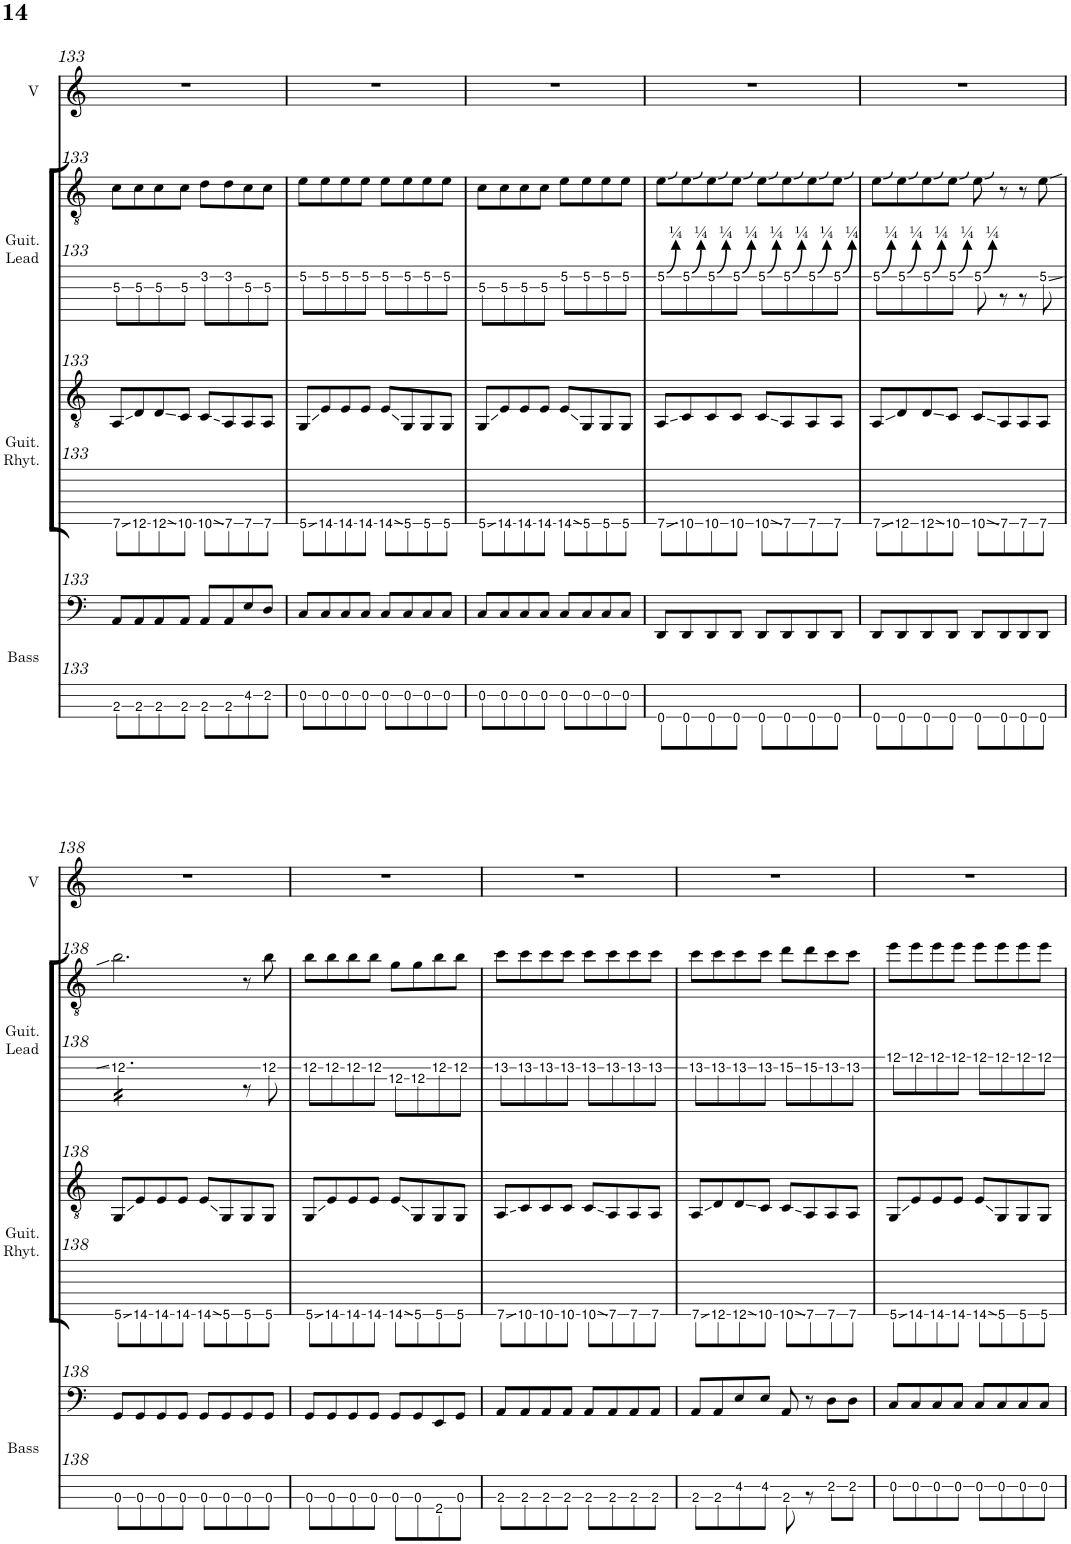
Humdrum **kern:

**kern	**kern	**kern	**kern	**kern	**kern	**kern
*part7	*part6	*part5	*part4	*part3	*part2	*part1
*staff7	*staff6	*staff5	*staff4	*staff3	*staff2	*staff1
*I"Bass Guitar D Stanard D-G-C-F	*I"Bass Guitar D Stanard D-G-C-F	*I"Electric Guitar Rhythm Drop D	*I"Electric Guitar Rhythm Drop D	*I"Electric Guitar Lead Drop D	*I"Electric Guitar Lead Drop D	*I"Women Vocals
*I'Bass	*I'Bass	*I'Guit. Rhyt.	*I'Guit. Rhyt.	*I'Guit. Lead	*I'Guit. Lead	*I'V
!!LO:PB:g=z
*	*clefF4	*	*clefGv2	*	*clefGv2	*clefG2
*Trd7c12	*Trd7c12	*	*	*	*	*
*k[]	*k[]	*k[]	*k[]	*k[]	*k[]	*k[]
*M4/4	*M4/4	*M4/4	*M4/4	*M4/4	*M4/4	*M4/4
=133	=133	=133	=133	=133	=133	=133
8AA\L	8AA/L	8AA\L	8AA/L	8c\L	8c\L	1r
8AA\	8AA/	8D\	8D/	8c\	8c\	.
8AA\	8AA/	8D\	8D/	8c\	8c\	.
8AA\J	8AA/J	8C\J	8C/J	8c\J	8c\J	.
8AA\L	8AA/L	8C\L	8C/L	8d\L	8d\L	.
8AA\	8AA/	8AA\	8AA/	8d\	8d\	.
8E\	8E/	8AA\	8AA/	8c\	8c\	.
8D\J	8D/J	8AA\J	8AA/J	8c\J	8c\J	.
=134	=134	=134	=134	=134	=134	=134
8C\L	8C/L	8GG\L	8GG/L	8e\L	8e\L	1r
8C\	8C/	8E\	8E/	8e\	8e\	.
8C\	8C/	8E\	8E/	8e\	8e\	.
8C\J	8C/J	8E\J	8E/J	8e\J	8e\J	.
8C\L	8C/L	8E\L	8E/L	8e\L	8e\L	.
8C\	8C/	8GG\	8GG/	8e\	8e\	.
8C\	8C/	8GG\	8GG/	8e\	8e\	.
8C\J	8C/J	8GG\J	8GG/J	8e\J	8e\J	.
=135	=135	=135	=135	=135	=135	=135
8C\L	8C/L	8GG\L	8GG/L	8c\L	8c\L	1r
8C\	8C/	8E\	8E/	8c\	8c\	.
8C\	8C/	8E\	8E/	8c\	8c\	.
8C\J	8C/J	8E\J	8E/J	8c\J	8c\J	.
8C\L	8C/L	8E\L	8E/L	8e\L	8e\L	.
8C\	8C/	8GG\	8GG/	8e\	8e\	.
8C\	8C/	8GG\	8GG/	8e\	8e\	.
8C\J	8C/J	8GG\J	8GG/J	8e\J	8e\J	.
=136	=136	=136	=136	=136	=136	=136
8DD\L	8DD/L	8AA\L	8AA/L	8e\L	8e\L	1r
8DD\	8DD/	8C\	8C/	8e\	8e\	.
8DD\	8DD/	8C\	8C/	8e\	8e\	.
8DD\J	8DD/J	8C\J	8C/J	8e\J	8e\J	.
8DD\L	8DD/L	8C\L	8C/L	8e\L	8e\L	.
8DD\	8DD/	8AA\	8AA/	8e\	8e\	.
8DD\	8DD/	8AA\	8AA/	8e\	8e\	.
8DD\J	8DD/J	8AA\J	8AA/J	8e\J	8e\J	.
=137	=137	=137	=137	=137	=137	=137
8DD\L	8DD/L	8AA\L	8AA/L	8e\L	8e\L	1r
8DD\	8DD/	8D\	8D/	8e\	8e\	.
8DD\	8DD/	8D\	8D/	8e\	8e\	.
8DD\J	8DD/J	8C\J	8C/J	8e\J	8e\J	.
8DD\L	8DD/L	8C\L	8C/L	8e\	8e\	.
8DD\	8DD/	8AA\	8AA/	8r	8r	.
8DD\	8DD/	8AA\	8AA/	8r	8r	.
8DD\J	8DD/J	8AA\J	8AA/J	8e\	8e\	.
!!LO:LB:g=z
=138	=138	=138	=138	=138	=138	=138
8GG\L	8GG/L	8GG\L	8GG/L	2.b\	2.b\	1r
8GG\	8GG/	8E\	8E/	.	.	.
8GG\	8GG/	8E\	8E/	.	.	.
8GG\J	8GG/J	8E\J	8E/J	.	.	.
8GG\L	8GG/L	8E\L	8E/L	.	.	.
8GG\	8GG/	8GG\	8GG/	.	.	.
8GG\	8GG/	8GG\	8GG/	8r	8r	.
8GG\J	8GG/J	8GG\J	8GG/J	8b\	8b\	.
=139	=139	=139	=139	=139	=139	=139
8GG\L	8GG/L	8GG\L	8GG/L	8b\L	8b\L	1r
8GG\	8GG/	8E\	8E/	8b\	8b\	.
8GG\	8GG/	8E\	8E/	8b\	8b\	.
8GG\J	8GG/J	8E\J	8E/J	8b\J	8b\J	.
8GG\L	8GG/L	8E\L	8E/L	8g\L	8g\L	.
8GG\	8GG/	8GG\	8GG/	8g\	8g\	.
8EE\	8EE/	8GG\	8GG/	8b\	8b\	.
8GG\J	8GG/J	8GG\J	8GG/J	8b\J	8b\J	.
=140	=140	=140	=140	=140	=140	=140
8AA\L	8AA/L	8AA\L	8AA/L	8cc\L	8cc\L	1r
8AA\	8AA/	8C\	8C/	8cc\	8cc\	.
8AA\	8AA/	8C\	8C/	8cc\	8cc\	.
8AA\J	8AA/J	8C\J	8C/J	8cc\J	8cc\J	.
8AA\L	8AA/L	8C\L	8C/L	8cc\L	8cc\L	.
8AA\	8AA/	8AA\	8AA/	8cc\	8cc\	.
8AA\	8AA/	8AA\	8AA/	8cc\	8cc\	.
8AA\J	8AA/J	8AA\J	8AA/J	8cc\J	8cc\J	.
=141	=141	=141	=141	=141	=141	=141
8AA\L	8AA/L	8AA\L	8AA/L	8cc\L	8cc\L	1r
8AA\	8AA/	8D\	8D/	8cc\	8cc\	.
8E\	8E/	8D\	8D/	8cc\	8cc\	.
8E\J	8E/J	8C\J	8C/J	8cc\J	8cc\J	.
8AA\	8AA/	8C\L	8C/L	8dd\L	8dd\L	.
8r	8r	8AA\	8AA/	8dd\	8dd\	.
8D\L	8D\L	8AA\	8AA/	8cc\	8cc\	.
8D\J	8D\J	8AA\J	8AA/J	8cc\J	8cc\J	.
=142	=142	=142	=142	=142	=142	=142
8C\L	8C/L	8GG\L	8GG/L	8ee\L	8ee\L	1r
8C\	8C/	8E\	8E/	8ee\	8ee\	.
8C\	8C/	8E\	8E/	8ee\	8ee\	.
8C\J	8C/J	8E\J	8E/J	8ee\J	8ee\J	.
8C\L	8C/L	8E\L	8E/L	8ee\L	8ee\L	.
8C\	8C/	8GG\	8GG/	8ee\	8ee\	.
8C\	8C/	8GG\	8GG/	8ee\	8ee\	.
8C\J	8C/J	8GG\J	8GG/J	8ee\J	8ee\J	.
=	=	=	=	=	=	=
*-	*-	*-	*-	*-	*-	*-
